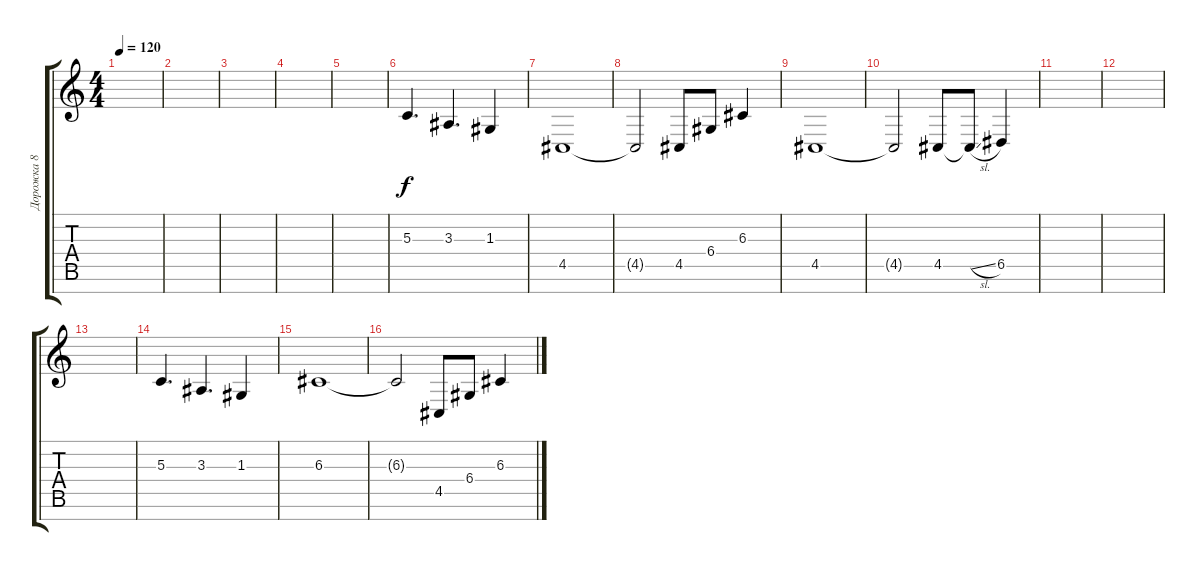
\track ("Дорожка 8" "Дорожка 8") {instrument stringensemble1}
\staff {score tabs}
\tuning (E4 B3 G3 D3 A2 E2 B1) {hide}
\ts (4 4)
\tempo 120
\clef g2
\ks c
|
|
|
|
|
5.3.4{d} 3.3.4{d} 1.3.4 |
4.5.1 |
4.5{t}.2 4.5.8 6.4.8 6.3.4 |
4.5.1 |
4.5{t}.2 4.5.8 4.5{sl t}.8 6.5.4 |
|
|
|
5.3.4{d} 3.3.4{d} 1.3.4 |
6.3.1 |
6.3{t}.2 4.5.8 6.4.8 6.3.4
